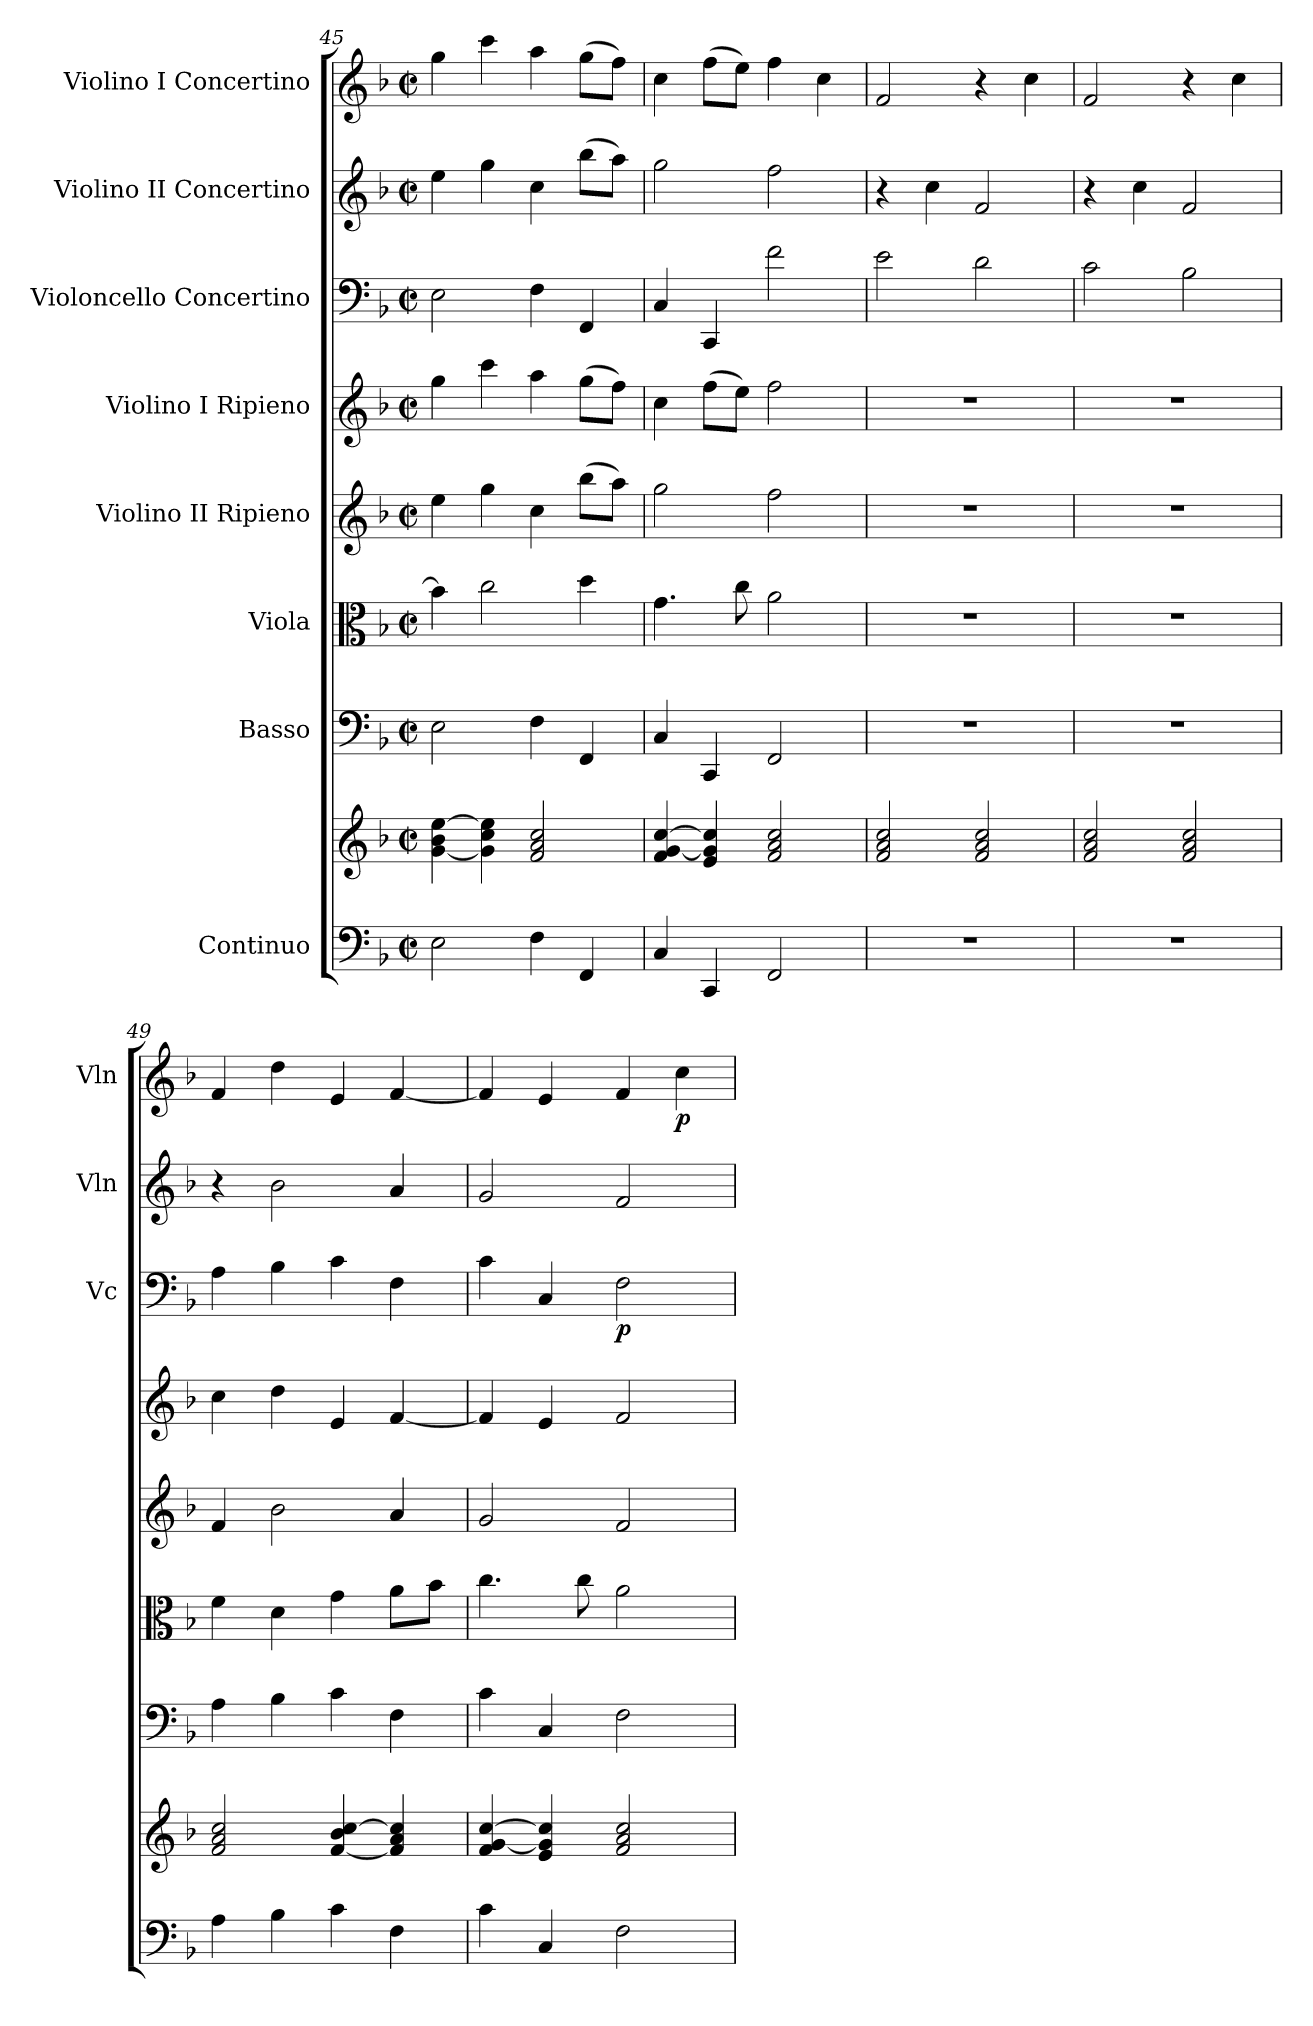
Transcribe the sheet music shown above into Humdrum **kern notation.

**kern	**kern	**kern	**kern	**kern	**kern	**kern	**dynam	**kern	**kern	**dynam
*part8	*part8	*part7	*part6	*part5	*part4	*part3	*part3	*part2	*part1	*part1
*staff9	*staff8	*staff7	*staff6	*staff5	*staff4	*staff3	*staff3	*staff2	*staff1	*staff1
*I"Continuo	*	*I"Basso	*I"Viola	*I"Violino II Ripieno	*I"Violino I Ripieno	*I"Violoncello Concertino	*	*I"Violino II Concertino	*I"Violino I Concertino	*
*	*	*	*	*	*	*I'Vc	*	*I'Vln	*I'Vln	*
*clefF4	*clefG2	*clefF4	*clefC3	*clefG2	*clefG2	*clefF4	*	*clefG2	*clefG2	*
*k[b-]	*k[b-]	*k[b-]	*k[b-]	*k[b-]	*k[b-]	*k[b-]	*	*k[b-]	*k[b-]	*
*M2/2	*M2/2	*M2/2	*M2/2	*M2/2	*M2/2	*M2/2	*	*M2/2	*M2/2	*
*met(c|)	*met(c|)	*met(c|)	*met(c|)	*met(c|)	*met(c|)	*met(c|)	*	*met(c|)	*met(c|)	*
=45	=45	=45	=45	=45	=45	=45	=45	=45	=45	=45
2E\	[4g\ 4b-\ [4ee\	2E\	4b-\]	4ee\	4gg\	2E\	.	4ee\	4gg\	.
.	4g\] 4cc\ 4ee\]	.	2cc\	4gg\	4ccc\	.	.	4gg\	4ccc\	.
4F\	2f/ 2a/ 2cc/	4F\	.	4cc\	4aa\	4F\	.	4cc\	4aa\	.
4FF/	.	4FF/	4dd\	(>8bb-\L	(>8gg\L	4FF/	.	(>8bb-\L	(>8gg\L	.
.	.	.	.	8aa\J)	8ff\J)	.	.	8aa\J)	8ff\J)	.
=46	=46	=46	=46	=46	=46	=46	=46	=46	=46	=46
4C/	4f/ [4g/ [4cc/	4C/	4.g\	2gg\	4cc\	4C/	.	2gg\	4cc\	.
4CC/	4e/ 4g/] 4cc/]	4CC/	.	.	(>8ff\L	4CC/	.	.	(>8ff\L	.
.	.	.	8cc\	.	8ee\J)	.	.	.	8ee\J)	.
2FF/	2f/ 2a/ 2cc/	2FF/	2a\	2ff\	2ff\	2f\	.	2ff\	4ff\	.
.	.	.	.	.	.	.	.	.	4cc\	.
=47	=47	=47	=47	=47	=47	=47	=47	=47	=47	=47
1r	2f/ 2a/ 2cc/	1r	1r	1r	1r	2e\	.	4r	2f/	.
.	.	.	.	.	.	.	.	4cc\	.	.
.	2f/ 2a/ 2cc/	.	.	.	.	2d\	.	2f/	4r	.
.	.	.	.	.	.	.	.	.	4cc\	.
=48	=48	=48	=48	=48	=48	=48	=48	=48	=48	=48
1r	2f/ 2a/ 2cc/	1r	1r	1r	1r	2c\	.	4r	2f/	.
.	.	.	.	.	.	.	.	4cc\	.	.
.	2f/ 2a/ 2cc/	.	.	.	.	2B-\	.	2f/	4r	.
.	.	.	.	.	.	.	.	.	4cc\	.
=49	=49	=49	=49	=49	=49	=49	=49	=49	=49	=49
4A\	2f/ 2a/ 2cc/	4A\	4f\	4f/	4cc\	4A\	.	4r	4f/	.
4B-\	.	4B-\	4d\	2b-\	4dd\	4B-\	.	2b-\	4dd\	.
4c\	[4f/ 4b-/ [4cc/	4c\	4g\	.	4e/	4c\	.	.	4e/	.
4F\	4f/] 4a/ 4cc/]	4F\	8a\L	4a/	[4f/	4F\	.	4a/	[4f/	.
.	.	.	8b-\J	.	.	.	.	.	.	.
!!LO:PB:g=z
=50	=50	=50	=50	=50	=50	=50	=50	=50	=50	=50
4c\	4f/ [4g/ [4cc/	4c\	4.cc\	2g/	4f/]	4c\	.	2g/	4f/]	.
4C/	4e/ 4g/] 4cc/]	4C/	.	.	4e/	4C/	.	.	4e/	.
.	.	.	8cc\	.	.	.	.	.	.	.
!	!	!	!	!	!	!	!LO:DY:b	!	!	!
2F\	2f/ 2a/ 2cc/	2F\	2a\	2f/	2f/	2F\	p	2f/	4f/	.
!	!	!	!	!	!	!	!	!	!	!LO:DY:b
.	.	.	.	.	.	.	.	.	4cc\	p
=	=	=	=	=	=	=	=	=	=	=
*-	*-	*-	*-	*-	*-	*-	*-	*-	*-	*-
